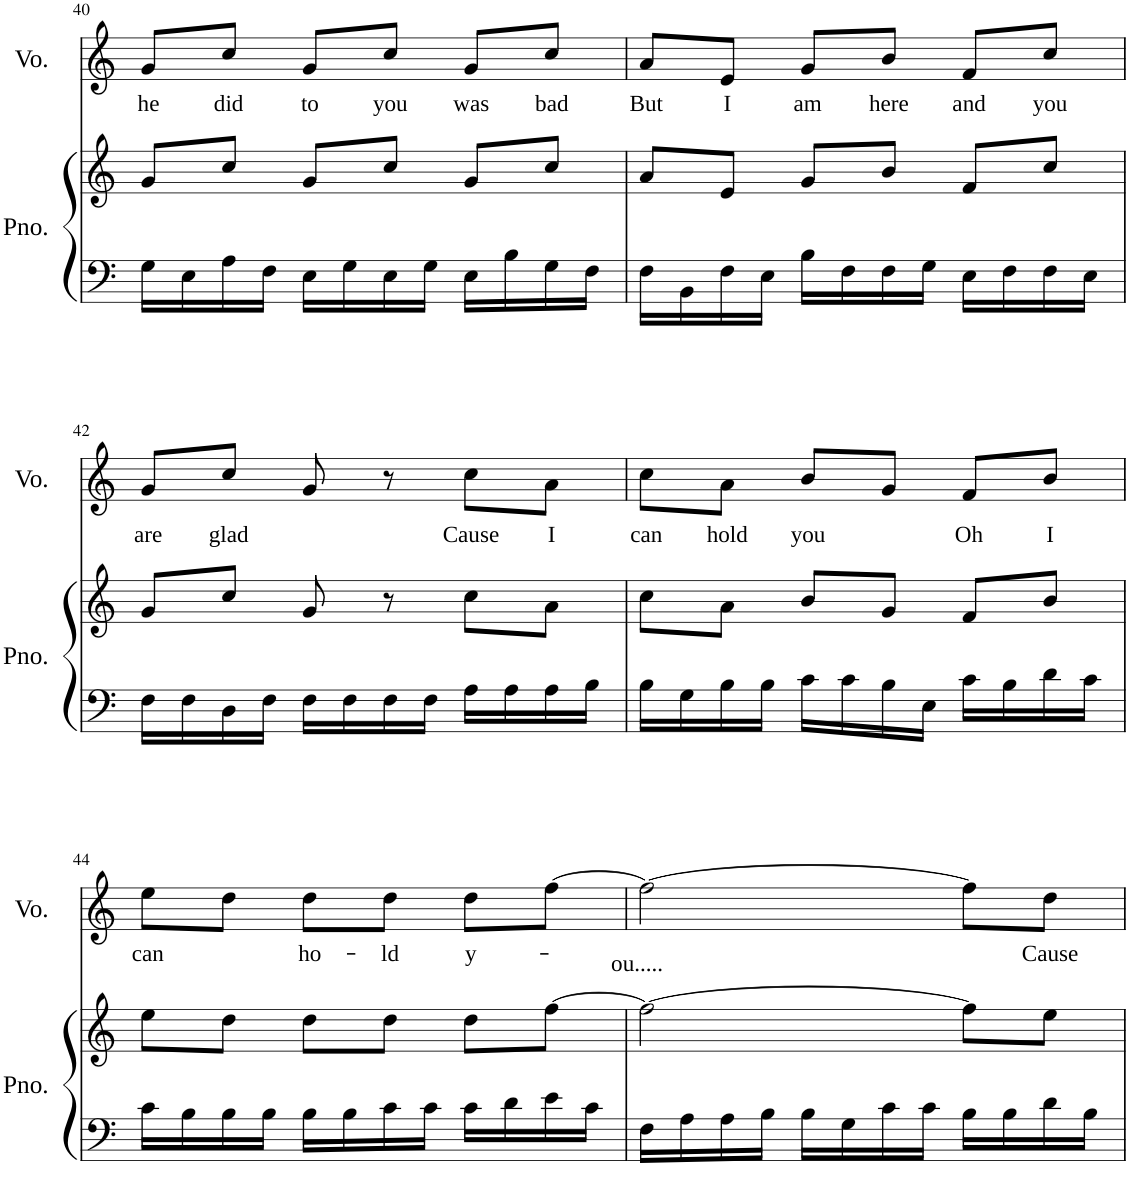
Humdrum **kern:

**kern	**kern	**kern	**text
*part2	*part2	*part1	*part1
*staff3	*staff2	*staff1	*staff1
*I"Piano	*	*I"Voice	*
*I'Pno.	*	*I'Vo.	*
!!LO:PB:g=z
*clefF4	*clefG2	*clefG2	*
*k[]	*k[]	*k[]	*
*M3/4	*M3/4	*M3/4	*
=40	=40	=40	=40
!	!	!	!LO:LY:b
16G\LL	8g/L	8g/L	he
16E\	.	.	.
!	!	!	!LO:LY:b
16A\	8cc/J	8cc/J	did
16F\JJ	.	.	.
!	!	!	!LO:LY:b
16E\LL	8g/L	8g/L	to
16G\	.	.	.
!	!	!	!LO:LY:b
16E\	8cc/J	8cc/J	you
16G\JJ	.	.	.
!	!	!	!LO:LY:b
16E\LL	8g/L	8g/L	was
16B\	.	.	.
!	!	!	!LO:LY:b
16G\	8cc/J	8cc/J	bad
16F\JJ	.	.	.
=41	=41	=41	=41
!	!	!	!LO:LY:b
16F\LL	8a/L	8a/L	But
16BB\	.	.	.
!	!	!	!LO:LY:b
16F\	8e/J	8e/J	I
16E\JJ	.	.	.
!	!	!	!LO:LY:b
16B\LL	8g/L	8g/L	am
16F\	.	.	.
!	!	!	!LO:LY:b
16F\	8b/J	8b/J	here
16G\JJ	.	.	.
!	!	!	!LO:LY:b
16E\LL	8f/L	8f/L	and
16F\	.	.	.
!	!	!	!LO:LY:b
16F\	8cc/J	8cc/J	you
16E\JJ	.	.	.
!!LO:LB:g=z
=42	=42	=42	=42
!	!	!	!LO:LY:b
16F\LL	8g/L	8g/L	are
16F\	.	.	.
!	!	!	!LO:LY:b
16D\	8cc/J	8cc/J	glad
16F\JJ	.	.	.
16F\LL	8g/	8g/	.
16F\	.	.	.
16F\	8r	8r	.
16F\JJ	.	.	.
!	!	!	!LO:LY:b
16A\LL	8cc\L	8cc\L	Cause
16A\	.	.	.
!	!	!	!LO:LY:b
16A\	8a\J	8a\J	I
16B\JJ	.	.	.
=43	=43	=43	=43
!	!	!	!LO:LY:b
16B\LL	8cc\L	8cc\L	can
16G\	.	.	.
!	!	!	!LO:LY:b
16B\	8a\J	8a\J	hold
16B\JJ	.	.	.
!	!	!	!LO:LY:b
16c\LL	8b/L	8b/L	you
16c\	.	.	.
16B\	8g/J	8g/J	.
16E\JJ	.	.	.
!	!	!	!LO:LY:b
16c\LL	8f/L	8f/L	Oh
16B\	.	.	.
!	!	!	!LO:LY:b
16d\	8b/J	8b/J	I
16c\JJ	.	.	.
!!LO:LB:g=z
=44	=44	=44	=44
!	!	!	!LO:LY:b
16c\LL	8ee\L	8ee\L	can
16B\	.	.	.
16B\	8dd\J	8dd\J	.
16B\JJ	.	.	.
!	!	!	!LO:LY:b
16B\LL	8dd\L	8dd\L	ho-
16B\	.	.	.
!	!	!	!LO:LY:b
16c\	8dd\J	8dd\J	-ld
16c\JJ	.	.	.
!	!	!	!LO:LY:b
16c\LL	8dd\L	8dd\L	y-
16d\	.	.	.
!	!	!	!LO:LY:b
16e\	[8ff\J	[8ff\J	-ou.....
16c\JJ	.	.	.
=45	=45	=45	=45
16F\LL	2ff\_	2ff\_	.
16A\	.	.	.
16A\	.	.	.
16B\JJ	.	.	.
16B\LL	.	.	.
16G\	.	.	.
16c\	.	.	.
16c\JJ	.	.	.
16B\LL	8ff\L]	8ff\L]	.
16B\	.	.	.
!	!	!	!LO:LY:b
16d\	8ee\J	8dd\J	Cause
16B\JJ	.	.	.
=	=	=	=
*-	*-	*-	*-
